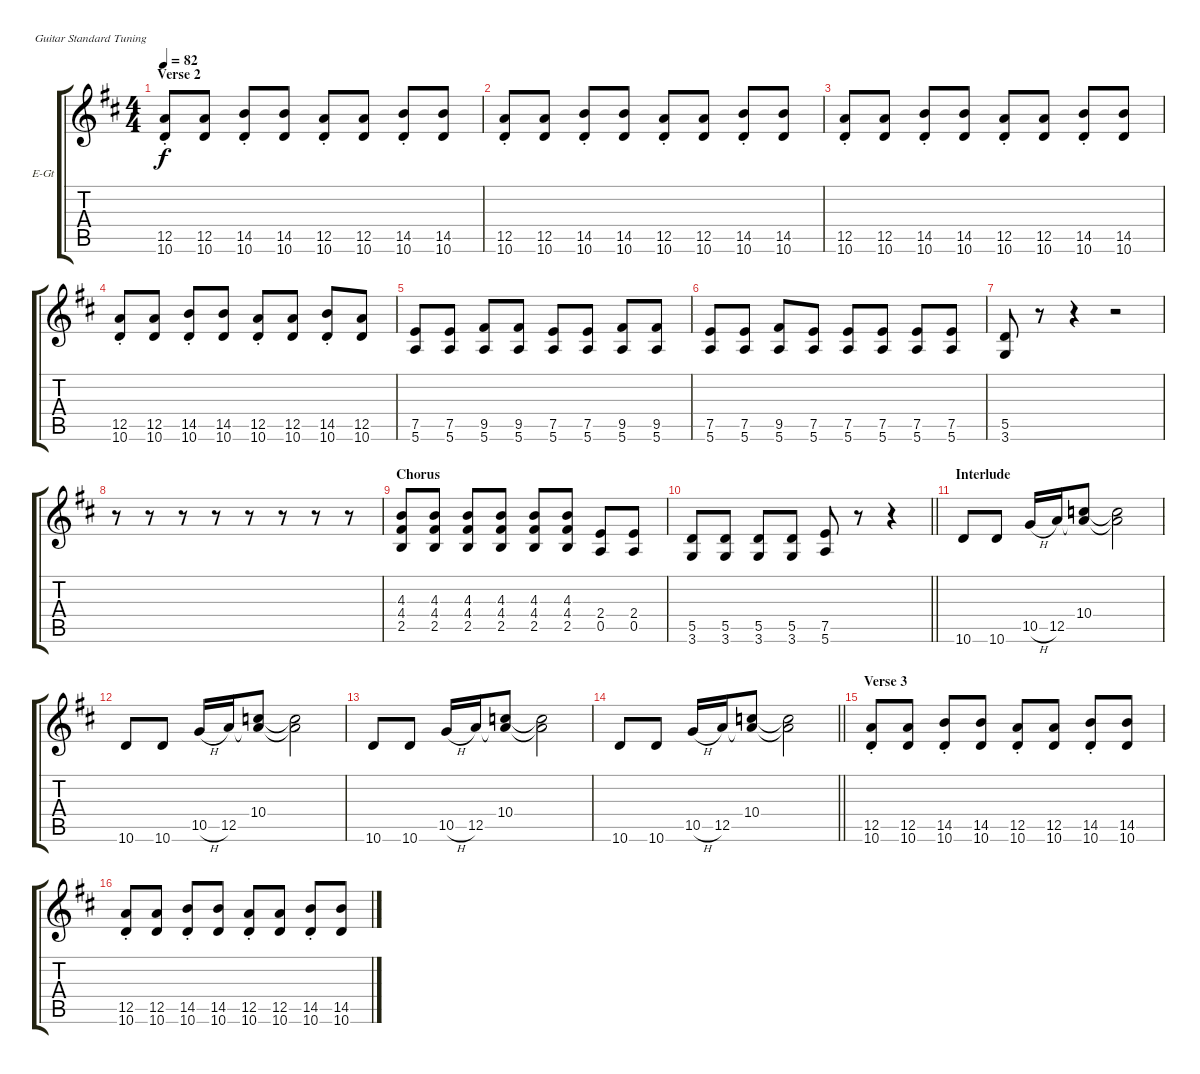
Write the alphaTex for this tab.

\bracketExtendMode groupsimilarinstruments
\firstSystemTrackNameOrientation horizontal
\otherSystemsTrackNameOrientation horizontal
\track ("Track 4" "E-Gt") {instrument electricguitarclean}
\staff {score tabs}
\tuning (E4 B3 G3 D3 A2 E2)
\ts (4 4)
\section ("" "Verse 2")
\tempo 82
\clef g2
\ks d
(12.5{st} 10.6{st}).8{dy f} (12.5 10.6).8 (14.5{st} 10.6{st}).8 (14.5 10.6).8 (12.5{st} 10.6{st}).8 (12.5 10.6).8 (14.5{st} 10.6{st}).8 (14.5 10.6).8 |
(12.5{st} 10.6{st}).8 (12.5 10.6).8 (14.5{st} 10.6{st}).8 (14.5 10.6).8 (12.5{st} 10.6{st}).8 (12.5 10.6).8 (14.5{st} 10.6{st}).8 (14.5 10.6).8 |
(12.5{st} 10.6{st}).8 (12.5 10.6).8 (14.5{st} 10.6{st}).8 (14.5 10.6).8 (12.5{st} 10.6{st}).8 (12.5 10.6).8 (14.5{st} 10.6{st}).8 (14.5 10.6).8 |
(12.5{st} 10.6{st}).8 (12.5 10.6).8 (14.5{st} 10.6{st}).8 (14.5 10.6).8 (12.5{st} 10.6{st}).8 (12.5 10.6).8 (14.5{st} 10.6{st}).8 (12.5 10.6).8 |
(7.5 5.6).8 (7.5 5.6).8 (9.5 5.6).8 (9.5 5.6).8 (7.5 5.6).8 (7.5 5.6).8 (9.5 5.6).8 (9.5 5.6).8 |
(7.5 5.6).8 (7.5 5.6).8 (9.5 5.6).8 (7.5 5.6).8 (7.5 5.6).8 (7.5 5.6).8 (7.5 5.6).8 (7.5 5.6).8 |
(5.5 3.6).8 r.8 r.4 r.2 |
r.8 r.8 r.8 r.8 r.8 r.8 r.8 r.8 |
\section ("" "Chorus")
(4.3 4.4 2.5).8 (4.3 4.4 2.5).8 (4.3 4.4 2.5).8 (4.3 4.4 2.5).8 (4.3 4.4 2.5).8 (4.3 4.4 2.5).8 (2.4 0.5).8 (2.4 0.5).8 |
\barLineRight lightlight
(5.5 3.6).8 (5.5 3.6).8 (5.5 3.6).8 (5.5 3.6).8 (7.5 5.6).8 r.8 r.4 |
\section ("" "Interlude")
10.6.8 10.6.8 10.5{h}.16 12.5.16 (10.4 12.5{t}).8 (10.4{t} 12.5{t}).2 |
10.6.8 10.6.8 10.5{h}.16 12.5.16 (10.4 12.5{t}).8 (10.4{t} 12.5{t}).2 |
10.6.8 10.6.8 10.5{h}.16 12.5.16 (10.4 12.5{t}).8 (10.4{t} 12.5{t}).2 |
\barLineRight lightlight
10.6.8 10.6.8 10.5{h}.16 12.5.16 (10.4 12.5{t}).8 (10.4{t} 12.5{t}).2 |
\section ("" "Verse 3")
(12.5{st} 10.6{st}).8 (12.5 10.6).8 (14.5{st} 10.6{st}).8 (14.5 10.6).8 (12.5{st} 10.6{st}).8 (12.5 10.6).8 (14.5{st} 10.6{st}).8 (14.5 10.6).8 |
(12.5{st} 10.6{st}).8 (12.5 10.6).8 (14.5{st} 10.6{st}).8 (14.5 10.6).8 (12.5{st} 10.6{st}).8 (12.5 10.6).8 (14.5{st} 10.6{st}).8 (14.5 10.6).8
